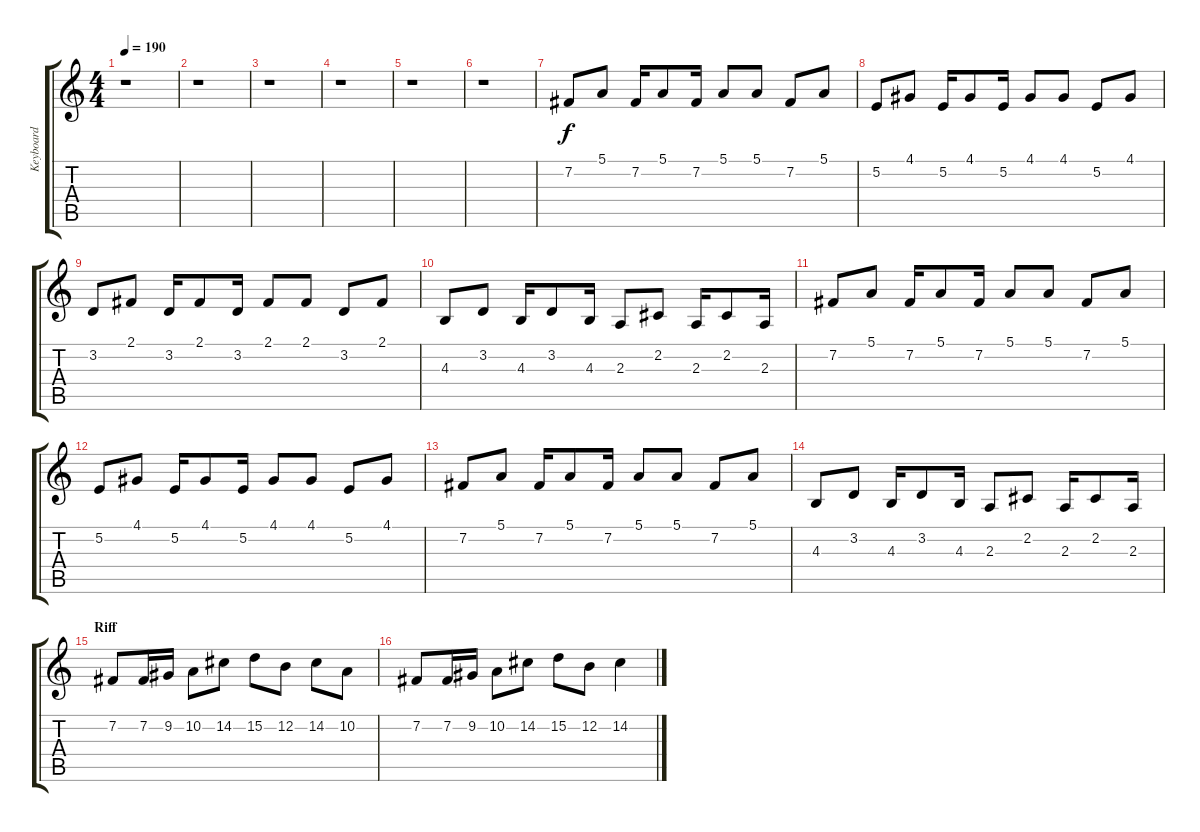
\track ("Keyboard" "Keyboard") {instrument harpsichord}
\staff {score tabs}
\tuning (E4 B3 G3 D3 A2 E2) {hide}
\ts (4 4)
\tempo 190
\clef g2
\ks c
r.1{dy f} |
r.1 |
r.1 |
r.1 |
r.1 |
r.1 |
7.2.8{volume 15 instrument harpsichord} 5.1.8 7.2.16 5.1.8 7.2.16 5.1.8 5.1.8 7.2.8 5.1.8 |
5.2.8 4.1.8 5.2.16 4.1.8 5.2.16 4.1.8 4.1.8 5.2.8 4.1.8 |
3.2.8 2.1.8 3.2.16 2.1.8 3.2.16 2.1.8 2.1.8 3.2.8 2.1.8 |
4.3.8 3.2.8 4.3.16 3.2.8 4.3.16 2.3.8 2.2.8 2.3.16 2.2.8 2.3.16 |
7.2.8 5.1.8 7.2.16 5.1.8 7.2.16 5.1.8 5.1.8 7.2.8 5.1.8 |
5.2.8 4.1.8 5.2.16 4.1.8 5.2.16 4.1.8 4.1.8 5.2.8 4.1.8 |
7.2.8 5.1.8 7.2.16 5.1.8 7.2.16 5.1.8 5.1.8 7.2.8 5.1.8 |
4.3.8 3.2.8 4.3.16 3.2.8 4.3.16 2.3.8 2.2.8 2.3.16 2.2.8 2.3.16 |
\section ("" "Riff")
7.2.8 7.2.16 9.2.16 10.2.8 14.2.8 15.2.8 12.2.8 14.2.8 10.2.8 |
7.2.8 7.2.16 9.2.16 10.2.8 14.2.8 15.2.8 12.2.8 14.2.4
